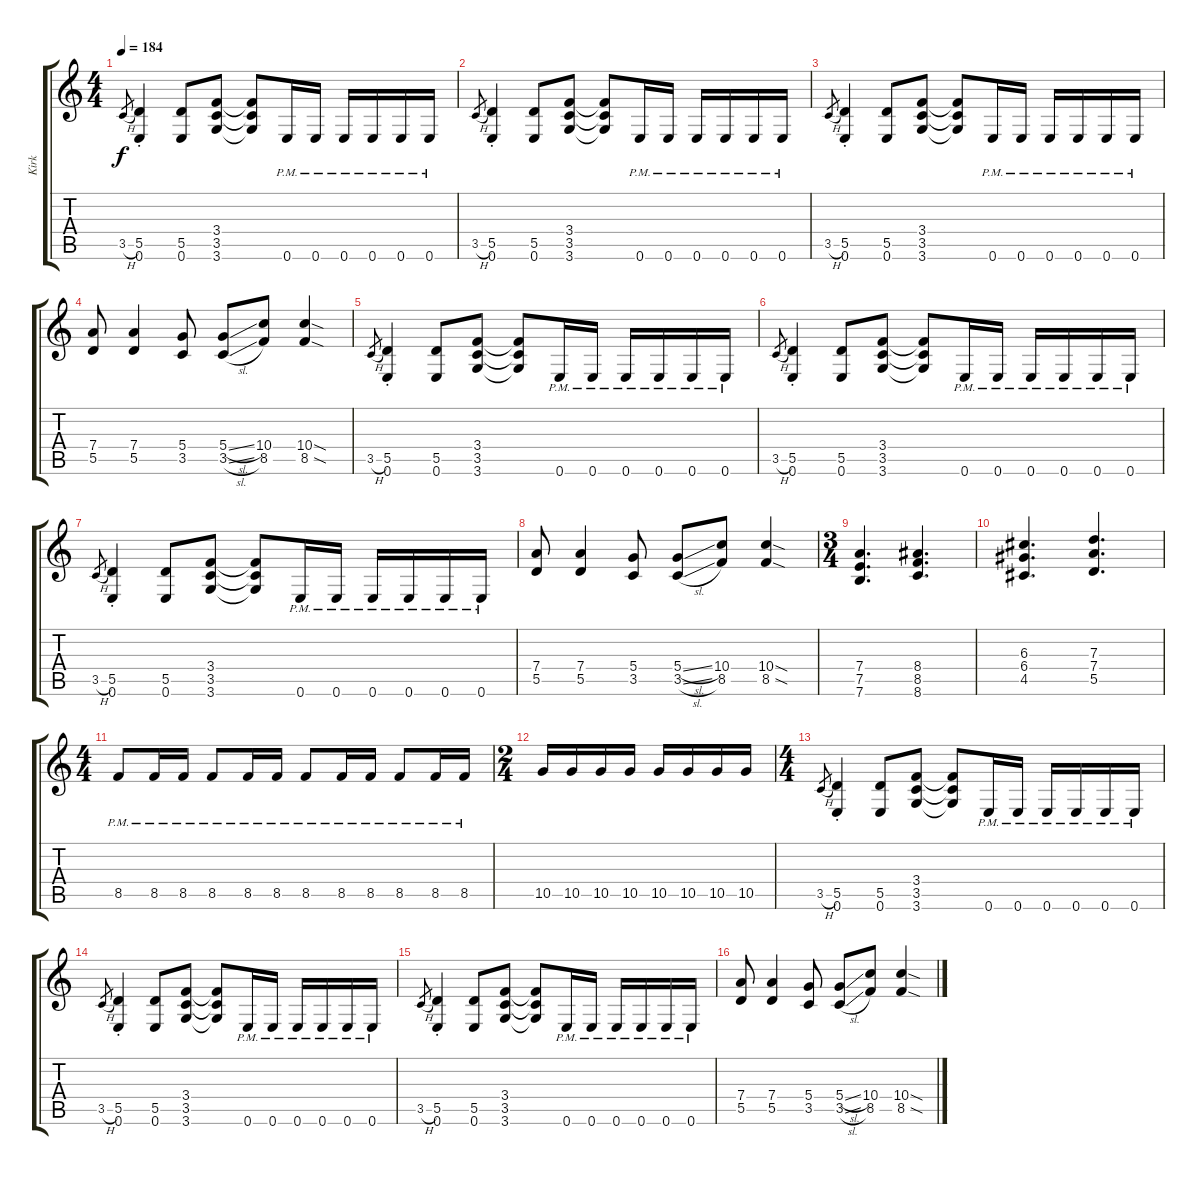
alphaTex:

\track ("Kirk" "Kirk") {instrument distortionguitar}
\staff {score tabs}
\tuning (E4 B3 G3 D3 A2 E2) {hide}
\ts (4 4)
\tempo 184
\clef g2
\ks c
3.5{h}.8{gr dy f} (5.5{st} 0.6{st}).4 (5.5 0.6).8 (3.4 3.5 3.6).8 (3.4{t} 3.5{t} 3.6{t}).8 0.6{pm}.16 0.6{pm}.16 0.6{pm}.16 0.6{pm}.16 0.6{pm}.16 0.6{pm}.16 |
3.5{h}.8{gr} (5.5{st} 0.6{st}).4 (5.5 0.6).8 (3.4 3.5 3.6).8 (3.4{t} 3.5{t} 3.6{t}).8 0.6{pm}.16 0.6{pm}.16 0.6{pm}.16 0.6{pm}.16 0.6{pm}.16 0.6{pm}.16 |
3.5{h}.8{gr} (5.5{st} 0.6{st}).4 (5.5 0.6).8 (3.4 3.5 3.6).8 (3.4{t} 3.5{t} 3.6{t}).8 0.6{pm}.16 0.6{pm}.16 0.6{pm}.16 0.6{pm}.16 0.6{pm}.16 0.6{pm}.16 |
(7.4 5.5).8 (7.4 5.5).4 (5.4 3.5).8 (5.4{sl} 3.5{sl}).8 (10.4 8.5).8 (10.4{sod} 8.5{sod}).4 |
3.5{h}.8{gr} (5.5{st} 0.6{st}).4 (5.5 0.6).8 (3.4 3.5 3.6).8 (3.4{t} 3.5{t} 3.6{t}).8 0.6{pm}.16 0.6{pm}.16 0.6{pm}.16 0.6{pm}.16 0.6{pm}.16 0.6{pm}.16 |
3.5{h}.8{gr} (5.5{st} 0.6{st}).4 (5.5 0.6).8 (3.4 3.5 3.6).8 (3.4{t} 3.5{t} 3.6{t}).8 0.6{pm}.16 0.6{pm}.16 0.6{pm}.16 0.6{pm}.16 0.6{pm}.16 0.6{pm}.16 |
3.5{h}.8{gr} (5.5{st} 0.6{st}).4 (5.5 0.6).8 (3.4 3.5 3.6).8 (3.4{t} 3.5{t} 3.6{t}).8 0.6{pm}.16 0.6{pm}.16 0.6{pm}.16 0.6{pm}.16 0.6{pm}.16 0.6{pm}.16 |
(7.4 5.5).8 (7.4 5.5).4 (5.4 3.5).8 (5.4{sl} 3.5{sl}).8 (10.4 8.5).8 (10.4{sod} 8.5{sod}).4 |
\ts (3 4)
(7.4 7.5 7.6).4{d} (8.4 8.5 8.6).4{d} |
(6.3 6.4 4.5).4{d} (7.3 7.4 5.5).4{d} |
\ts (4 4)
8.5{pm}.8 8.5{pm}.16 8.5{pm}.16 8.5{pm}.8 8.5{pm}.16 8.5{pm}.16 8.5{pm}.8 8.5{pm}.16 8.5{pm}.16 8.5{pm}.8 8.5{pm}.16 8.5{pm}.16 |
\ts (2 4)
10.5.16 10.5.16 10.5.16 10.5.16 10.5.16 10.5.16 10.5.16 10.5.16 |
\ts (4 4)
3.5{h}.8{gr} (5.5{st} 0.6{st}).4 (5.5 0.6).8 (3.4 3.5 3.6).8 (3.4{t} 3.5{t} 3.6{t}).8 0.6{pm}.16 0.6{pm}.16 0.6{pm}.16 0.6{pm}.16 0.6{pm}.16 0.6{pm}.16 |
3.5{h}.8{gr} (5.5{st} 0.6{st}).4 (5.5 0.6).8 (3.4 3.5 3.6).8 (3.4{t} 3.5{t} 3.6{t}).8 0.6{pm}.16 0.6{pm}.16 0.6{pm}.16 0.6{pm}.16 0.6{pm}.16 0.6{pm}.16 |
3.5{h}.8{gr} (5.5{st} 0.6{st}).4 (5.5 0.6).8 (3.4 3.5 3.6).8 (3.4{t} 3.5{t} 3.6{t}).8 0.6{pm}.16 0.6{pm}.16 0.6{pm}.16 0.6{pm}.16 0.6{pm}.16 0.6{pm}.16 |
(7.4 5.5).8 (7.4 5.5).4 (5.4 3.5).8 (5.4{sl} 3.5{sl}).8 (10.4 8.5).8 (10.4{sod} 8.5{sod}).4
